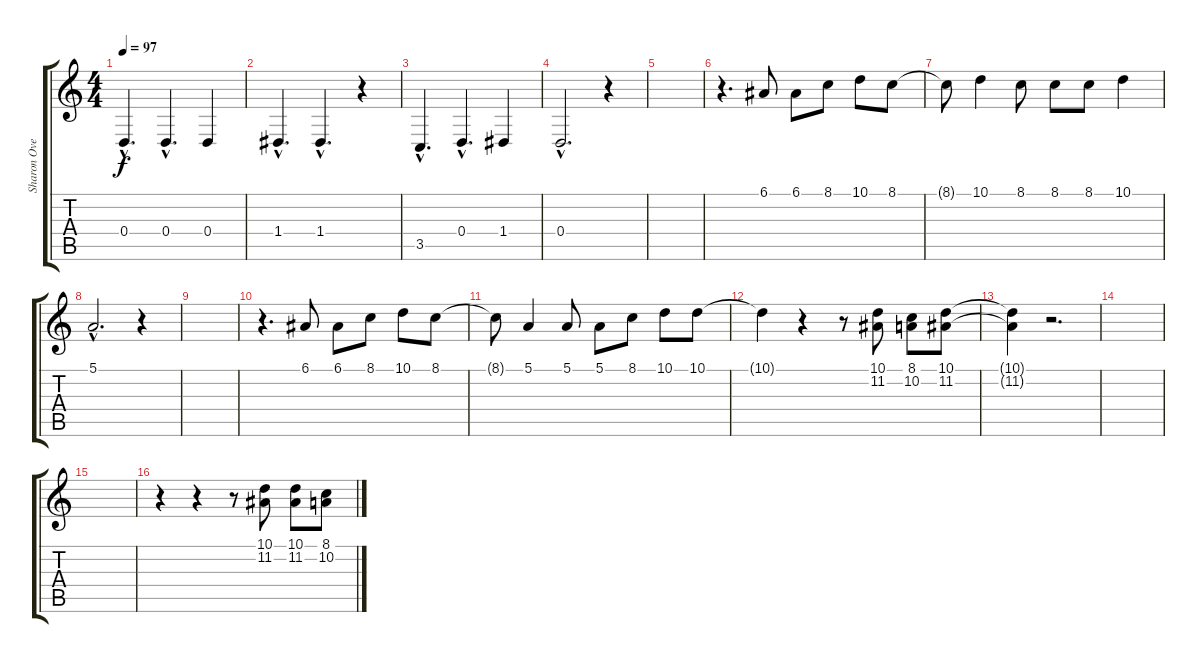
\track ("Sharon Overdub" "Sharon Ove") {instrument lead2sawtooth}
\staff {score tabs}
\tuning (E4 B3 G3 D3 A2 E2) {hide}
\ts (4 4)
\tempo 97
\clef g2
\ks c
0.4{hac}.4{d dy f} 0.4{hac}.4{d} 0.4.4 |
1.4{hac}.4{d} 1.4{hac}.4{d} r.4 |
3.5{hac}.4{d} 0.4{hac}.4{d} 1.4.4 |
0.4{hac}.2{d} r.4 |
|
r.4{d} 6.1.8 6.1.8 8.1.8 10.1.8 8.1.8 |
8.1{t}.8 10.1.4 8.1.8 8.1.8 8.1.8 10.1.4 |
5.1{hac}.2{d} r.4 |
|
r.4{d} 6.1.8 6.1.8 8.1.8 10.1.8 8.1.8 |
8.1{t}.8 5.1.4 5.1.8 5.1.8 8.1.8 10.1.8 10.1.8 |
10.1{t}.4 r.4 r.8 (10.1 11.2).8 (8.1 10.2).8 (10.1 11.2).8 |
(10.1{t} 11.2{t}).4 r.2{d} |
|
|
r.4 r.4 r.8 (10.1 11.2).8 (10.1 11.2).8 (8.1 10.2).8
